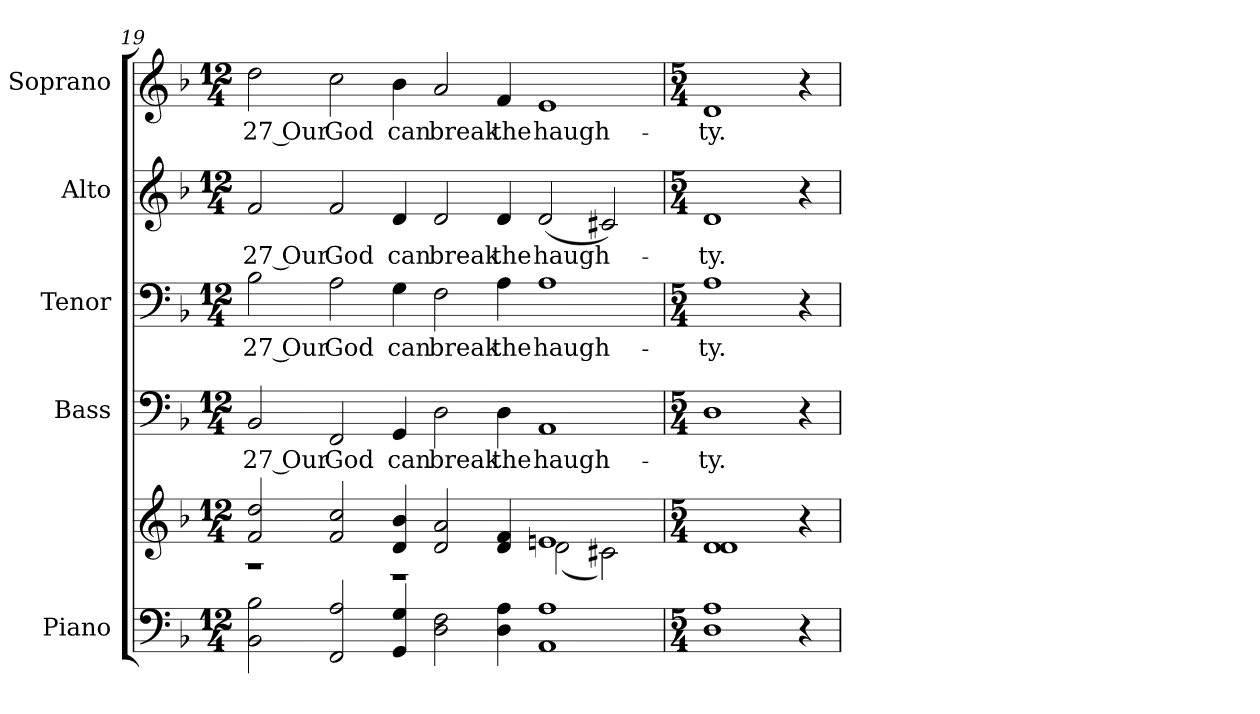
**kern	**kern	**kern	**text	**kern	**text	**kern	**text	**kern	**text
*part5	*part5	*part4	*part4	*part3	*part3	*part2	*part2	*part1	*part1
*staff6	*staff5	*staff4	*staff4	*staff3	*staff3	*staff2	*staff2	*staff1	*staff1
*I"Piano	*	*I"Bass	*	*I"Tenor	*	*I"Alto	*	*I"Soprano	*
*I'Pno.	*	*I'B.	*	*I'T.	*	*I'A.	*	*I'S.	*
!!LO:PB:g=z
*clefF4	*clefG2	*clefF4	*	*clefF4	*	*clefG2	*	*clefG2	*
*k[b-]	*k[b-]	*k[b-]	*	*k[b-]	*	*k[b-]	*	*k[b-]	*
*d:	*d:	*d:	*	*d:	*	*d:	*	*d:	*
*M12/4	*M12/4	*M12/4	*	*M12/4	*	*M12/4	*	*M12/4	*
=19	=19	=19	=19	=19	=19	=19	=19	=19	=19
*	*^	*	*	*	*	*	*	*	*
!	!	!	!	!LO:LY:b:color=#000000	!	!	!	!	!	!
!	!	!	!	!	!	!LO:LY:b:color=#000000	!	!	!	!
!	!	!	!	!	!	!	!	!LO:LY:b:color=#000000	!	!
!	!	!	!	!	!	!	!	!	!	!LO:LY:b:color=#000000
2BB-i\ 2B-i	2fi/ 2ddi	1r	2BB-i/	27 Our	2B-i\	27 Our	2fi/	27 Our	2ddi\	27 Our
!	!	!	!	!LO:LY:b:color=#000000	!	!	!	!	!	!
!	!	!	!	!	!	!LO:LY:b:color=#000000	!	!	!	!
!	!	!	!	!	!	!	!	!LO:LY:b:color=#000000	!	!
!	!	!	!	!	!	!	!	!	!	!LO:LY:b:color=#000000
2FFi/ 2Ai	2fi/ 2cci	.	2FFi/	God	2Ai\	God	2fi/	God	2cci\	God
!	!	!	!	!LO:LY:b:color=#000000	!	!	!	!	!	!
!	!	!	!	!	!	!LO:LY:b:color=#000000	!	!	!	!
!	!	!	!	!	!	!	!	!LO:LY:b:color=#000000	!	!
!	!	!	!	!	!	!	!	!	!	!LO:LY:b:color=#000000
4GGi/ 4Gi	4di/ 4b-i	1r	4GGi/	can	4Gi\	can	4di/	can	4b-i\	can
!	!	!	!	!LO:LY:b:color=#000000	!	!	!	!	!	!
!	!	!	!	!	!	!LO:LY:b:color=#000000	!	!	!	!
!	!	!	!	!	!	!	!	!LO:LY:b:color=#000000	!	!
!	!	!	!	!	!	!	!	!	!	!LO:LY:b:color=#000000
2Di\ 2Fi	2di/ 2ai	.	2Di\	break	2Fi\	break	2di/	break	2ai/	break
!	!	!	!	!LO:LY:b:color=#000000	!	!	!	!	!	!
!	!	!	!	!	!	!LO:LY:b:color=#000000	!	!	!	!
!	!	!	!	!	!	!	!	!LO:LY:b:color=#000000	!	!
!	!	!	!	!	!	!	!	!	!	!LO:LY:b:color=#000000
4Di\ 4Ai	4di/ 4fi	.	4Di\	the	4Ai\	the	4di/	the	4fi/	the
!	!	!	!	!LO:LY:b:color=#000000	!	!	!	!	!	!
!	!	!	!	!	!	!LO:LY:b:color=#000000	!	!	!	!
!	!	!	!	!	!	!	!	!LO:LY:b:color=#000000	!	!
!	!	!	!	!	!	!	!	!	!	!LO:LY:b:color=#000000
1AAi 1Ai	1eni	(2di\	1AAi	haugh-	1Ai	haugh-	(2di/	haugh-	1ei	haugh-
.	.	2c#Xi\)	.	.	.	.	2c#Xi/)	.	.	.
*	*v	*v	*	*	*	*	*	*	*	*
=20	=20	=20	=20	=20	=20	=20	=20	=20	=20
*M5/4	*M5/4	*M5/4	*	*M5/4	*	*M5/4	*	*M5/4	*
*	*^	*	*	*	*	*	*	*	*
!	!	!	!	!LO:LY:b:color=#000000	!	!	!	!	!	!
*	*v	*v	*	*	*	*	*	*	*	*
*	*^	*	*	*	*	*	*	*	*
!	!	!	!	!	!	!LO:LY:b:color=#000000	!	!	!	!
*	*v	*v	*	*	*	*	*	*	*	*
*	*^	*	*	*	*	*	*	*	*
!	!	!	!	!	!	!	!	!LO:LY:b:color=#000000	!	!
*	*v	*v	*	*	*	*	*	*	*	*
*	*^	*	*	*	*	*	*	*	*
!	!	!	!	!	!	!	!	!	!	!LO:LY:b:color=#000000
*	*v	*v	*	*	*	*	*	*	*	*
1Di 1Ai	1di 1di	1Di	-ty.	1Ai	-ty.	1di	-ty.	1di	-ty.
4r	4r	4r	.	4r	.	4r	.	4r	.
=	=	=	=	=	=	=	=	=	=
*-	*-	*-	*-	*-	*-	*-	*-	*-	*-
